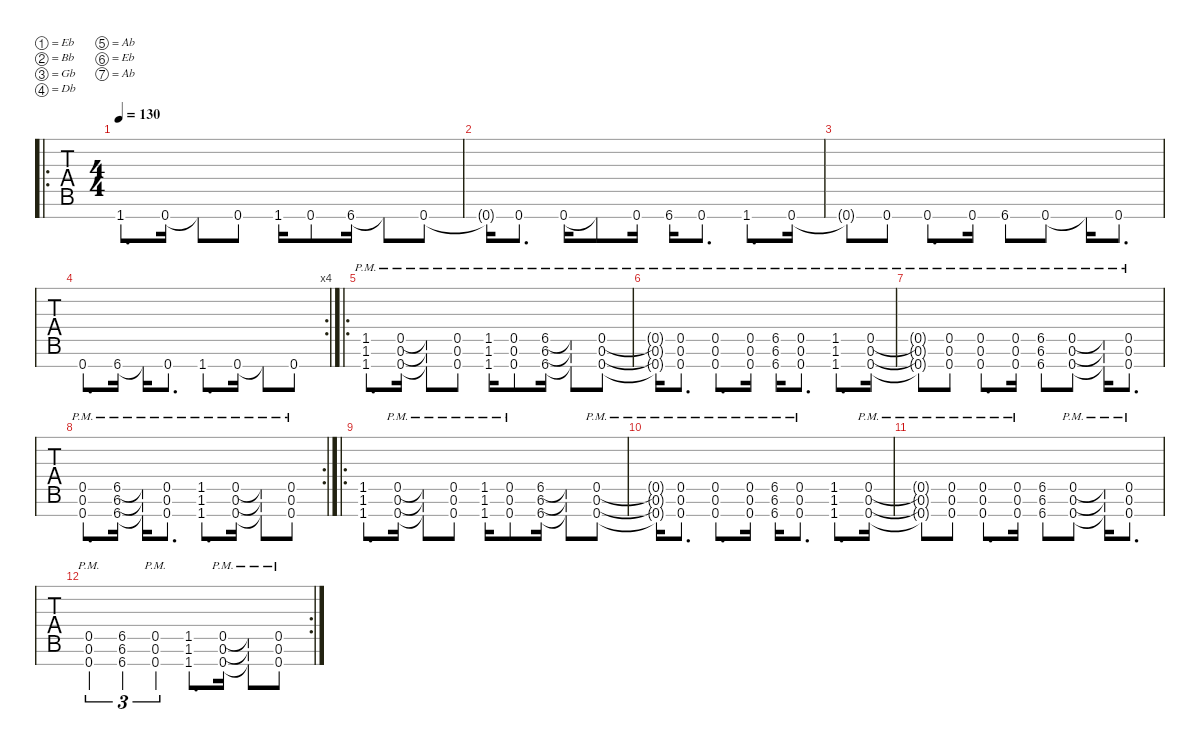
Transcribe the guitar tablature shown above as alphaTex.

\defaultSystemsLayout 4
\hideDynamics
\bracketExtendMode nobrackets
\singleTrackTrackNamePolicy hidden
\firstSystemTrackNameOrientation horizontal
\otherSystemsTrackNameOrientation horizontal
\track ("Overdriven Guitar" "od.guit.") {instrument overdrivenguitar}
\staff {tabs}
\tuning (Eb4 Bb3 Gb3 Db3 Ab2 Eb2 Ab1)
\ro
\ts (4 4)
\ac
\tempo 130
\clef g2
\ks c
1.7.8{d dy mf instrument overdrivenguitar} 0.7{acc #}.16 0.7{t acc #}.8 0.7{acc #}.8 1.7.16 0.7{acc #}.8 6.7.16 6.7{t}.8 0.7{acc #}.8 |
0.7{t acc #}.16 0.7{acc #}.8{d} 0.7{acc #}.16 0.7{t acc #}.8 0.7{acc #}.16 6.7.16 0.7{acc #}.8{d} 1.7.8{d} 0.7{acc #}.16 |
0.7{t acc #}.8 0.7{acc #}.8 0.7{acc #}.8{d} 0.7{acc #}.16 6.7.8 0.7{acc #}.8 0.7{t acc #}.16 0.7{acc #}.8{d} |
\rc 4
0.7{acc #}.8{d} 6.7.16 6.7{t}.16 0.7{acc #}.8{d} 1.7.8{d} 0.7{acc #}.16 0.7{t acc #}.8 0.7{acc #}.8 |
\ro
(1.7{pm} 1.6{pm} 1.5{pm}).8{d} (0.7{pm acc #} 0.6{pm acc #} 0.5{pm acc #}).16 (0.7{pm t acc #} 0.6{pm t acc #} 0.5{pm t acc #}).8 (0.7{pm acc #} 0.5{pm acc #} 0.6{pm acc #}).8 (1.7{pm} 1.6{pm} 1.5{pm}).16 (0.7{pm acc #} 0.5{pm acc #} 0.6{pm acc #}).8 (6.7{pm} 6.6{pm} 6.5{pm}).16 (6.7{pm t} 6.6{pm t} 6.5{pm t}).8 (0.7{pm acc #} 0.5{pm acc #} 0.6{pm acc #}).8 |
(0.7{pm t acc #} 0.6{pm t acc #} 0.5{pm t acc #}).16 (0.7{pm acc #} 0.6{pm acc #} 0.5{pm acc #}).8{d} (0.7{pm acc #} 0.6{pm acc #} 0.5{pm acc #}).8{d} (0.7{pm acc #} 0.5{pm acc #} 0.6{pm acc #}).16 (6.7{pm} 6.6{pm} 6.5{pm}).16 (0.7{pm acc #} 0.5{pm acc #} 0.6{pm acc #}).8{d} (1.7{pm} 1.6{pm} 1.5{pm}).8{d} (0.7{pm acc #} 0.5{pm acc #} 0.6{pm acc #}).16 |
(0.7{pm t acc #} 0.6{pm t acc #} 0.5{pm t acc #}).8 (0.7{pm acc #} 0.6{pm acc #} 0.5{pm acc #}).8 (0.7{pm acc #} 0.5{pm acc #} 0.6{pm acc #}).8{d} (0.7{pm acc #} 0.6{pm acc #} 0.5{pm acc #}).16 (6.7{pm} 6.6{pm} 6.5{pm}).8 (0.7{pm acc #} 0.5{pm acc #} 0.6{pm acc #}).8 (0.7{pm t acc #} 0.6{pm t acc #} 0.5{pm t acc #}).16 (0.7{pm acc #} 0.6{pm acc #} 0.5{pm acc #}).8{d} |
\rc 2
(0.7{pm acc #} 0.6{pm acc #} 0.5{pm acc #}).8{d} (6.7{pm} 6.5{pm} 6.6{pm}).16 (6.7{pm t} 6.6{pm t} 6.5{pm t}).16 (0.7{pm acc #} 0.6{pm acc #} 0.5{pm acc #}).8{d} (1.7{pm} 1.6{pm} 1.5{pm}).8{d} (0.7{pm acc #} 0.5{pm acc #} 0.6{pm acc #}).16 (0.7{pm t acc #} 0.6{pm t acc #} 0.5{pm t acc #}).8 (0.7{pm acc #} 0.6{pm acc #} 0.5{pm acc #}).8 |
\ro
(1.7 1.6 1.5).8{d} (0.7{pm acc #} 0.6{pm acc #} 0.5{pm acc #}).16 (0.7{pm t acc #} 0.6{pm t acc #} 0.5{pm t acc #}).8 (0.7{pm acc #} 0.5{pm acc #} 0.6{pm acc #}).8 (1.7{pm} 1.6{pm} 1.5{pm}).16 (0.7{pm acc #} 0.5{pm acc #} 0.6{pm acc #}).8 (6.7 6.6 6.5).16 (6.7{t} 6.6{t} 6.5{t}).8 (0.7{pm acc #} 0.5{pm acc #} 0.6{pm acc #}).8 |
(0.7{pm t acc #} 0.6{pm t acc #} 0.5{pm t acc #}).16 (0.7{pm acc #} 0.6{pm acc #} 0.5{pm acc #}).8{d} (0.7{pm acc #} 0.6{pm acc #} 0.5{pm acc #}).8{d} (0.7{pm acc #} 0.5{pm acc #} 0.6{pm acc #}).16 (6.7{pm} 6.6{pm} 6.5{pm}).16 (0.7{pm acc #} 0.5{pm acc #} 0.6{pm acc #}).8{d} (1.7 1.6 1.5).8{d} (0.7{pm acc #} 0.5{pm acc #} 0.6{pm acc #}).16 |
(0.7{pm t acc #} 0.6{pm t acc #} 0.5{pm t acc #}).8 (0.7{pm acc #} 0.6{pm acc #} 0.5{pm acc #}).8 (0.7{pm acc #} 0.5{pm acc #} 0.6{pm acc #}).8{d} (0.7{pm acc #} 0.6{pm acc #} 0.5{pm acc #}).16 (6.7 6.6 6.5).8 (0.7{pm acc #} 0.5{pm acc #} 0.6{pm acc #}).8 (0.7{pm t acc #} 0.6{pm t acc #} 0.5{pm t acc #}).16 (0.7{pm acc #} 0.6{pm acc #} 0.5{pm acc #}).8{d} |
\rc 2
(0.7{pm acc #} 0.6{pm acc #} 0.5{pm acc #}).4{tu (3 2)} (6.7 6.5 6.6).4{tu (3 2)} (0.7{pm acc #} 0.6{pm acc #} 0.5{pm acc #}).4{tu (3 2)} (1.7 1.6 1.5).8{d} (0.7{pm acc #} 0.5{pm acc #} 0.6{pm acc #}).16 (0.7{pm t acc #} 0.6{pm t acc #} 0.5{pm t acc #}).8 (0.7{pm acc #} 0.6{pm acc #} 0.5{pm acc #}).8
